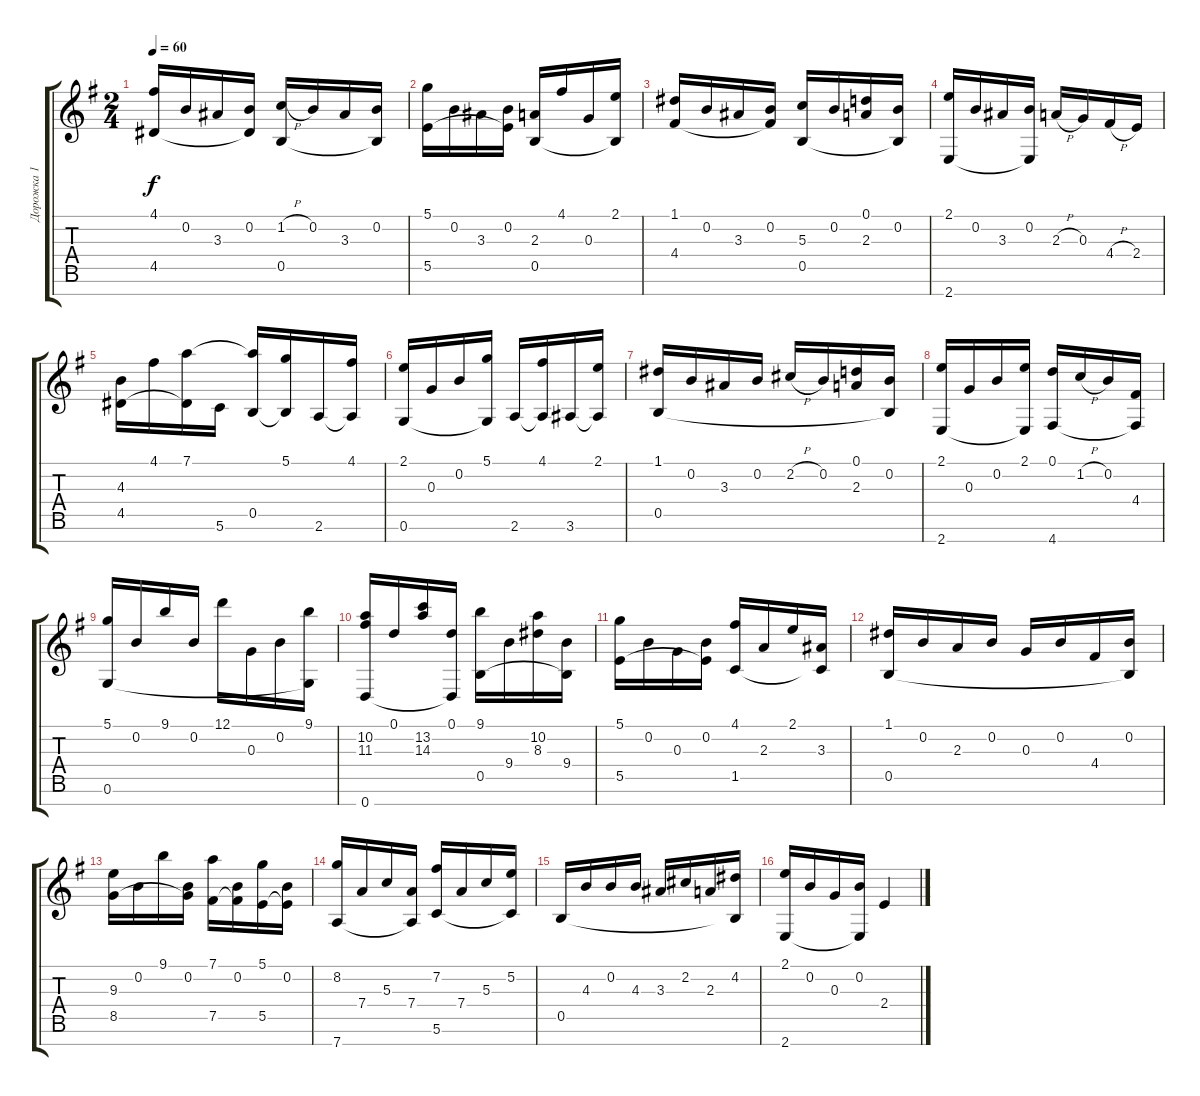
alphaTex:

\track ("Дорожка 1" "Дорожка 1") {instrument acousticguitarsteel}
\staff {score tabs}
\tuning (D4 B3 G3 D3 B2 G2 D2) {hide}
\ts (2 4)
\tempo 60
\clef g2
\ks g
(4.1 4.5).16{dy f} 0.2.16 3.3.16 (0.2 4.5{t}).16 (1.2{h} 0.5).16 0.2.16 3.3.16 (0.2 0.5{t}).16 |
(5.1 5.5).16 0.2.16 3.3.16 (0.2 5.5{t}).16 (2.3 0.5).16 4.1.16 0.3.16 (2.1 0.5{t}).16 |
(1.1 4.4).16 0.2.16 3.3.16 (0.2 4.4{t}).16 (5.3 0.5).16 0.2.16 (0.1 2.3).16 (0.2 0.5{t}).16 |
(2.1 2.7).16 0.2.16 3.3.16 (0.2 2.7{t}).16 2.3{h}.16 0.3.16 4.4{h}.16 2.4.16 |
(4.3 4.5).16 4.1.16 (7.1 4.5{t}).16 5.6.16 (7.1{t} 0.5).16 (5.1 0.5{t}).16 2.6.16 (4.1 2.6{t}).16 |
(2.1 0.6).16 0.3.16 0.2.16 (5.1 0.6{t}).16 2.6.16 (4.1 2.6{t}).16 3.6.16 (2.1 3.6{t}).16 |
(1.1 0.5).16 0.2.16 3.3.16 0.2.16 2.2{h}.16 0.2.16 (0.1 2.3).16 (0.2 0.5{t}).16 |
(2.1 2.7).16 0.3.16 0.2.16 (2.1 2.7{t}).16 (0.1 4.7).16 1.2{h}.16 0.2.16 (4.4 4.7{t}).16 |
(5.1 0.6).16 0.2.16 9.1.16 0.2.16 12.1.16 0.3.16 0.2.16 (9.1 0.6{t}).16 |
(10.2 11.3 0.7).16 0.1.16 (13.2 14.3).16 (0.1 0.7{t}).16 (9.1 0.5).16 9.4.16 (10.2 8.3).16 (9.4 0.5{t}).16 |
(5.1 5.5).16 0.2.16 0.3.16 (0.2 5.5{t}).16 (4.1 1.5).16 2.3.16 2.1.16 (3.3 1.5{t}).16 |
(1.1 0.5).16 0.2.16 2.3.16 0.2.16 0.3.16 0.2.16 4.4.16 (0.2 0.5{t}).16 |
(9.3 8.5).16 0.2.16 9.1.16 (0.2 8.5{t}).16 (7.1 7.5).16 (0.2 7.5{t}).16 (5.1 5.5).16 (0.2 5.5{t}).16 |
(8.2 7.7).16 7.4.16 5.3.16 (7.4 7.7{t}).16 (7.2 5.6).16 7.4.16 5.3.16 (5.2 5.6{t}).16 |
0.5.16 4.3.16 0.2.16 4.3.16 3.3.16 2.2.16 2.3.16 (4.2 0.5{t}).16 |
(2.1 2.7).16 0.2.16 0.3.16 (0.2 2.7{t}).16 2.4.4
